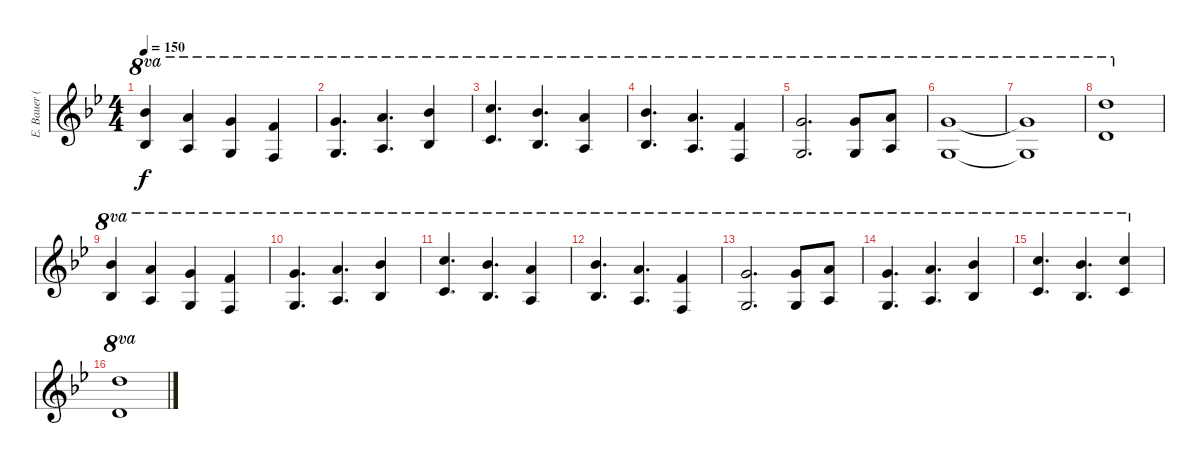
\track ("E. Bauer (Keyboard)" "E. Bauer (") {instrument choiraahs}
\staff {score}
\tuning (E4 B3 G3 D3 A2 E2 B1) {hide}
\ts (4 4)
\tempo 150
\clef g2
\ks gminor
(18.1 11.2).4{ot 8va dy f} (17.1 10.2).4{ot 8va} (15.1 8.2).4{ot 8va} (13.1 6.2).4{ot 8va} |
(3.1 20.2).4{d ot 8va} (17.1 10.2).4{d ot 8va} (18.1 11.2).4{ot 8va} |
(20.1 13.2).4{d ot 8va} (18.1 11.2).4{d ot 8va} (17.1 10.2).4{ot 8va} |
(18.1 11.2).4{d ot 8va} (17.1 10.2).4{d ot 8va} (13.1 6.2).4{ot 8va} |
(15.1 8.2).2{d ot 8va} (15.1 8.2).8{ot 8va} (17.1 10.2).8{ot 8va} |
(3.1 20.2).1{ot 8va} |
(3.1{t} 20.2{t}).1{ot 8va} |
(22.1 15.2).1{ot 8va} |
(18.1 11.2).4{ot 8va} (17.1 10.2).4{ot 8va} (15.1 8.2).4{ot 8va} (13.1 6.2).4{ot 8va} |
(3.1 20.2).4{d ot 8va} (17.1 10.2).4{d ot 8va} (18.1 11.2).4{ot 8va} |
(20.1 13.2).4{d ot 8va} (18.1 11.2).4{d ot 8va} (17.1 10.2).4{ot 8va} |
(18.1 11.2).4{d ot 8va} (17.1 10.2).4{d ot 8va} (13.1 6.2).4{ot 8va} |
(15.1 8.2).2{d ot 8va} (15.1 8.2).8{ot 8va} (17.1 10.2).8{ot 8va} |
(3.1 20.2).4{d ot 8va} (17.1 10.2).4{d ot 8va} (18.1 11.2).4{ot 8va} |
(20.1 13.2).4{d ot 8va} (18.1 11.2).4{d ot 8va} (20.1 13.2).4{ot 8va} |
(22.1 15.2).1{ot 8va}
